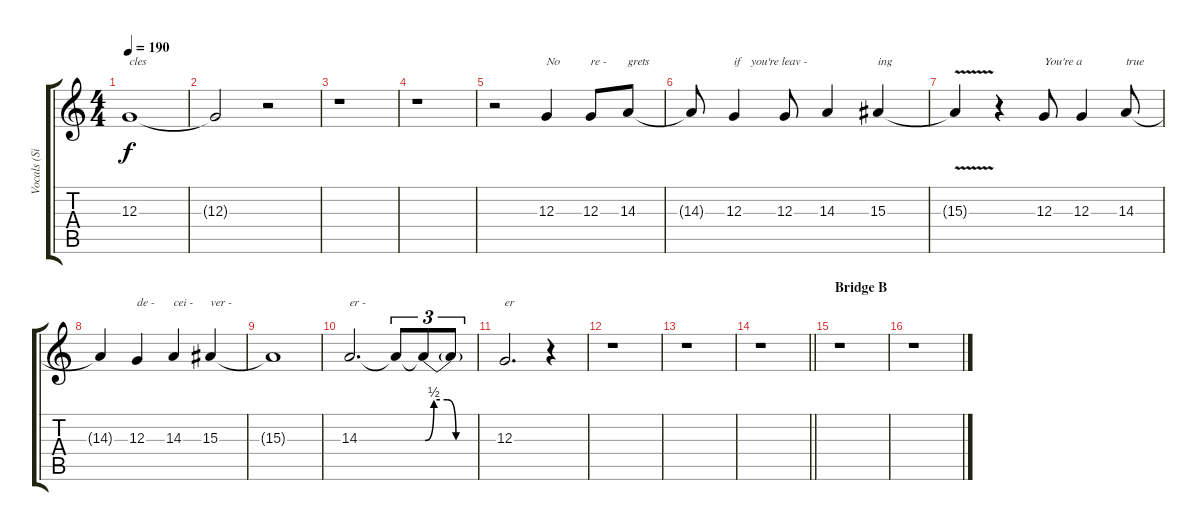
\track ("Vocals (Simone)" "Vocals (Si") {instrument flute}
\staff {score tabs}
\tuning (E4 B3 G3 D3 A2 E2) {hide}
\ts (4 4)
\tempo 190
\clef g2
\ks c
12.3.1{txt "cles" dy f} |
12.3{t}.2 r.2 |
r.1 |
r.1 |
r.2 12.3.4{txt "No"} 12.3.8{txt "re -"} 14.3.8{txt "grets"} |
14.3{t}.8 12.3.4{txt "if   you're leav -"} 12.3.8 14.3.4 15.3.4{txt "ing"} |
15.3{v t}.4 r.4 12.3.8{txt "You're a"} 12.3.4 14.3.8{txt "true"} |
14.3{t}.4 12.3.4{txt "de -"} 14.3.4{txt "cei -"} 15.3.4{txt "ver -"} |
15.3{t}.1 |
14.3.2{d txt "er -"} 14.3{t}.8{tu (3 2)} 14.3{be (custom 0 0 10 2 25 2 35 0 60 0) t}.8{tu (3 2)} 14.3{t}.8{tu (3 2)} |
12.3.2{d txt "er"} r.4 |
r.1 |
r.1 |
\barLineRight lightlight
r.1 |
\section ("" "Bridge B")
r.1 |
r.1
